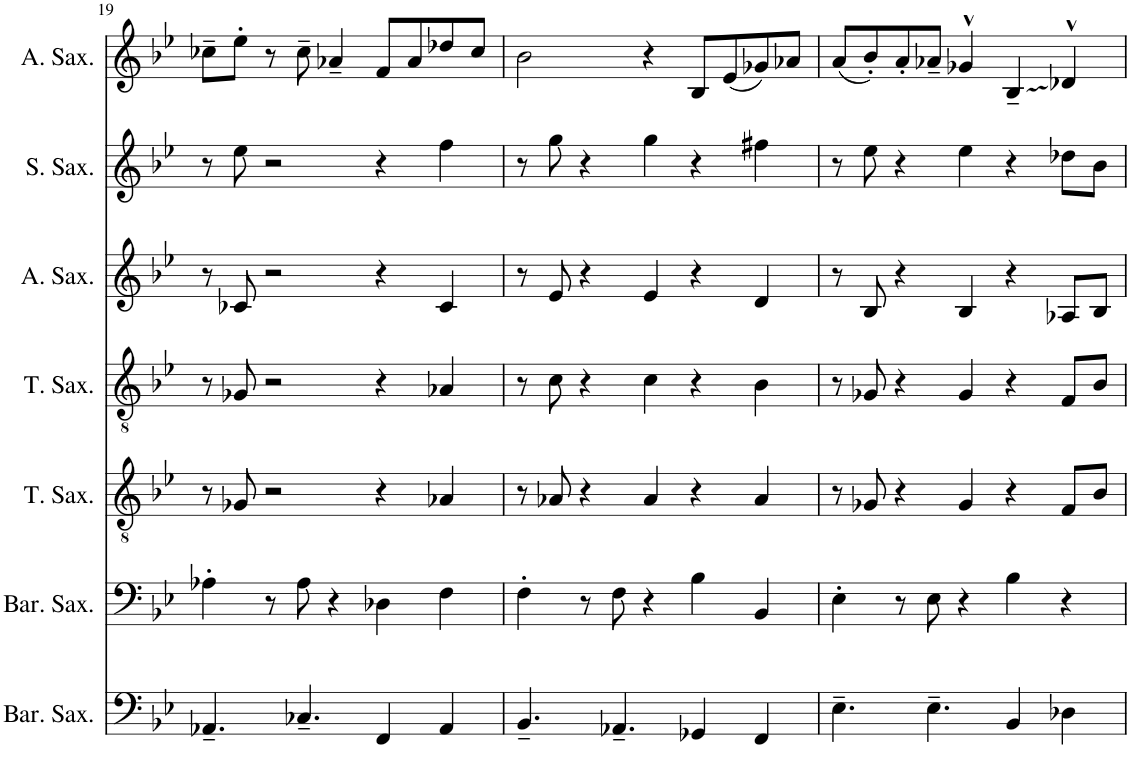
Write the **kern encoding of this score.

**kern	**kern	**kern	**kern	**kern	**kern	**kern
*part7	*part6	*part5	*part4	*part3	*part2	*part1
*staff7	*staff6	*staff5	*staff4	*staff3	*staff2	*staff1
*I"Baritone Saxophone	*I"Baritone Saxophone	*I"Tenor Saxophone	*I"Tenor Saxophone	*I"Alto Saxophone	*I"Soprano Saxophone	*I"Alto Saxophone
*I'Bar. Sax.	*I'Bar. Sax.	*I'T. Sax.	*I'T. Sax.	*I'A. Sax.	*I'S. Sax.	*I'A. Sax.
!!LO:PB:g=z
*clefF4	*clefF4	*clefGv2	*clefGv2	*clefG2	*clefG2	*clefG2
*ITrd12c21	*ITrd12c21	*ITrd8c14	*ITrd8c14	*ITrd5c9	*ITrd1c2	*ITrd5c9
*k[b-e-]	*k[b-e-]	*k[b-e-]	*k[b-e-]	*k[b-e-]	*k[b-e-]	*k[b-e-]
*M5/4	*M5/4	*M5/4	*M5/4	*M5/4	*M5/4	*M5/4
=19	=19	=19	=19	=19	=19	=19
4.AA-X~/	4A-X'\	8r	8r	8r	8r	8cc-X~\L
.	.	8G-X/	8G-X/	8c-X/	8ee-\	8ee-'\J
.	8r	2r	2r	2r	2r	8r
4.C-X~/	8A-\	.	.	.	.	8cc-~\
.	4r	.	.	.	.	4a-X~/
4FF/	4D-X\	4r	4r	4r	4r	8f/L
.	.	.	.	.	.	8a-/
4AA-/	4F\	4A-X/	4A-X/	4c-/	4ff\	8dd-X/
.	.	.	.	.	.	8cc-/J
=20	=20	=20	=20	=20	=20	=20
4.BB-~/	4F'\	8r	8r	8r	8r	2b-\
.	.	8A-X/	8c\	8e-/	8gg\	.
.	8r	4r	4r	4r	4r	.
4.AA-X~/	8F\	.	.	.	.	.
.	4r	4A-/	4c\	4e-/	4gg\	4r
4GG-X/	4B-\	4r	4r	4r	4r	8B-/L
.	.	.	.	.	.	(8e-/
4FF/	4BB-/	4A-/	4B-\	4d/	4ff#X\	8g-X/)
.	.	.	.	.	.	8a-X/J
=21	=21	=21	=21	=21	=21	=21
4.E-~\	4E-'\	8r	8r	8r	8r	(8a/L
.	.	8G-X/	8G-X/	8B-/	8ee-\	8b-'/)
.	8r	4r	4r	4r	4r	8a'/
4.E-~\	8E-\	.	.	.	.	8a-X~/J
.	4r	4G-/	4G-/	4B-/	4ee-\	4g-X^^/
4BB-/	4B-\	4r	4r	4r	4r	4B-~/
4D-X\	4r	8F/L	8F/L	8A-X/L	8dd-X\L	4d-X^^/
.	.	8B-/J	8B-/J	8B-/J	8b-\J	.
=	=	=	=	=	=	=
*-	*-	*-	*-	*-	*-	*-
